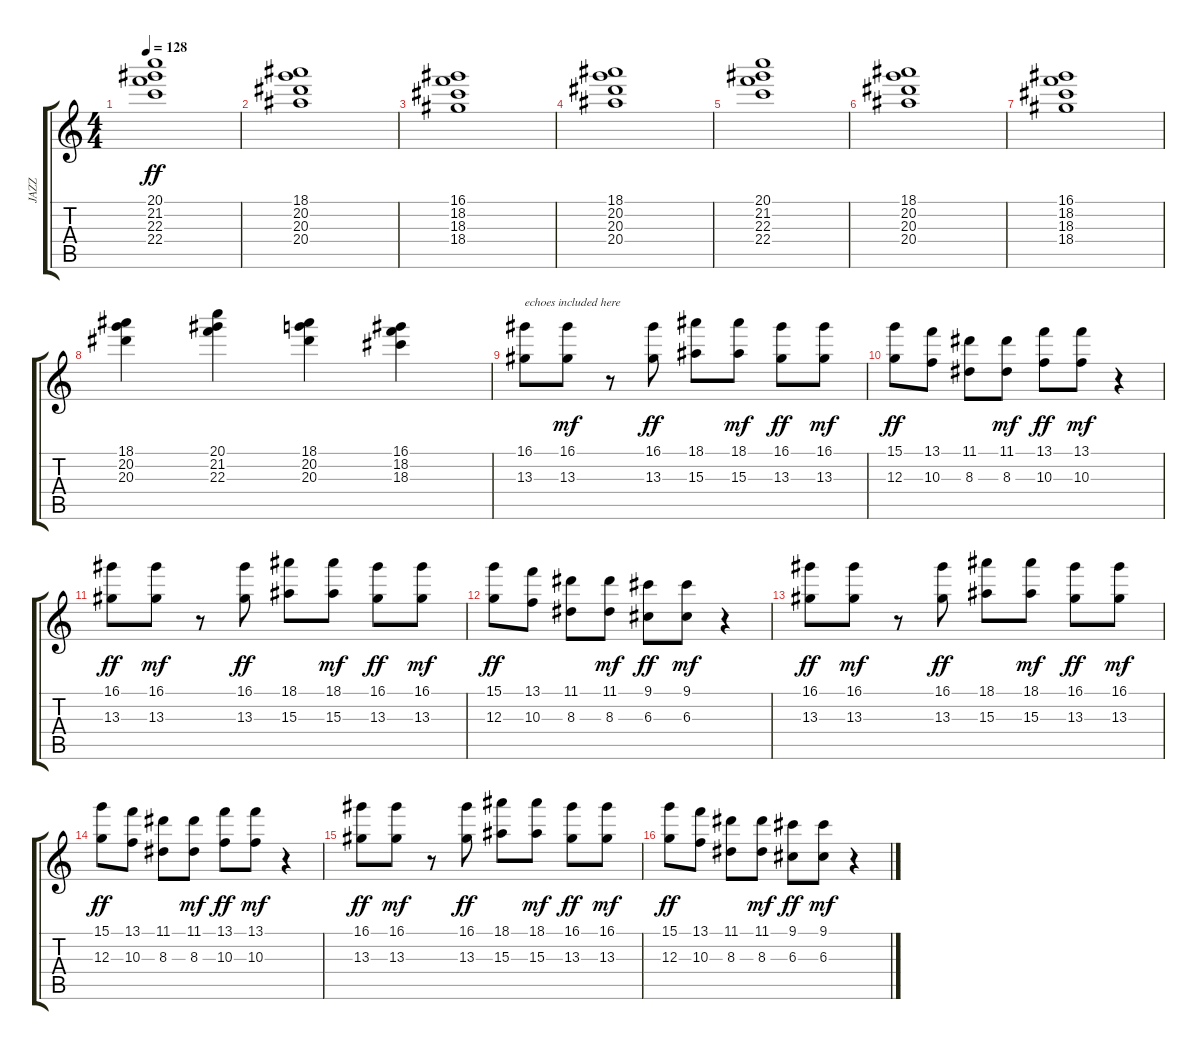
\track ("JAZZ" "JAZZ") {instrument electricguitarjazz}
\staff {score tabs}
\tuning (E4 B3 G3 D3 A2 E2) {hide}
\ts (4 4)
\tempo 128
\clef g2
\ks c
(20.1 21.2 22.3 22.4).1{dy ff volume 9} |
(18.1 20.2 20.3 20.4).1 |
(16.1 18.2 18.3 18.4).1 |
(18.1 20.2 20.3 20.4).1 |
(20.1 21.2 22.3 22.4).1 |
(18.1 20.2 20.3 20.4).1 |
(16.1 18.2 18.3 18.4).1 |
(18.1 20.2 20.3).4 (20.1 21.2 22.3).4 (18.1 20.2 20.3).4 (16.1 18.2 18.3).4 |
(16.1 13.3).8{txt "echoes included here"} (16.1 13.3).8{dy mf} r.8 (16.1 13.3).8{dy ff} (18.1 15.3).8 (18.1 15.3).8{dy mf} (16.1 13.3).8{dy ff} (16.1 13.3).8{dy mf} |
(15.1 12.3).8{dy ff} (13.1 10.3).8 (11.1 8.3).8 (11.1 8.3).8{dy mf} (13.1 10.3).8{dy ff} (13.1 10.3).8{dy mf} r.4 |
(16.1 13.3).8{dy ff} (16.1 13.3).8{dy mf} r.8 (16.1 13.3).8{dy ff} (18.1 15.3).8 (18.1 15.3).8{dy mf} (16.1 13.3).8{dy ff} (16.1 13.3).8{dy mf} |
(15.1 12.3).8{dy ff} (13.1 10.3).8 (11.1 8.3).8 (11.1 8.3).8{dy mf} (9.1 6.3).8{dy ff} (9.1 6.3).8{dy mf} r.4 |
(16.1 13.3).8{dy ff} (16.1 13.3).8{dy mf} r.8 (16.1 13.3).8{dy ff} (18.1 15.3).8 (18.1 15.3).8{dy mf} (16.1 13.3).8{dy ff} (16.1 13.3).8{dy mf} |
(15.1 12.3).8{dy ff} (13.1 10.3).8 (11.1 8.3).8 (11.1 8.3).8{dy mf} (13.1 10.3).8{dy ff} (13.1 10.3).8{dy mf} r.4 |
(16.1 13.3).8{dy ff} (16.1 13.3).8{dy mf} r.8 (16.1 13.3).8{dy ff} (18.1 15.3).8 (18.1 15.3).8{dy mf} (16.1 13.3).8{dy ff} (16.1 13.3).8{dy mf} |
(15.1 12.3).8{dy ff} (13.1 10.3).8 (11.1 8.3).8 (11.1 8.3).8{dy mf} (9.1 6.3).8{dy ff} (9.1 6.3).8{dy mf} r.4
